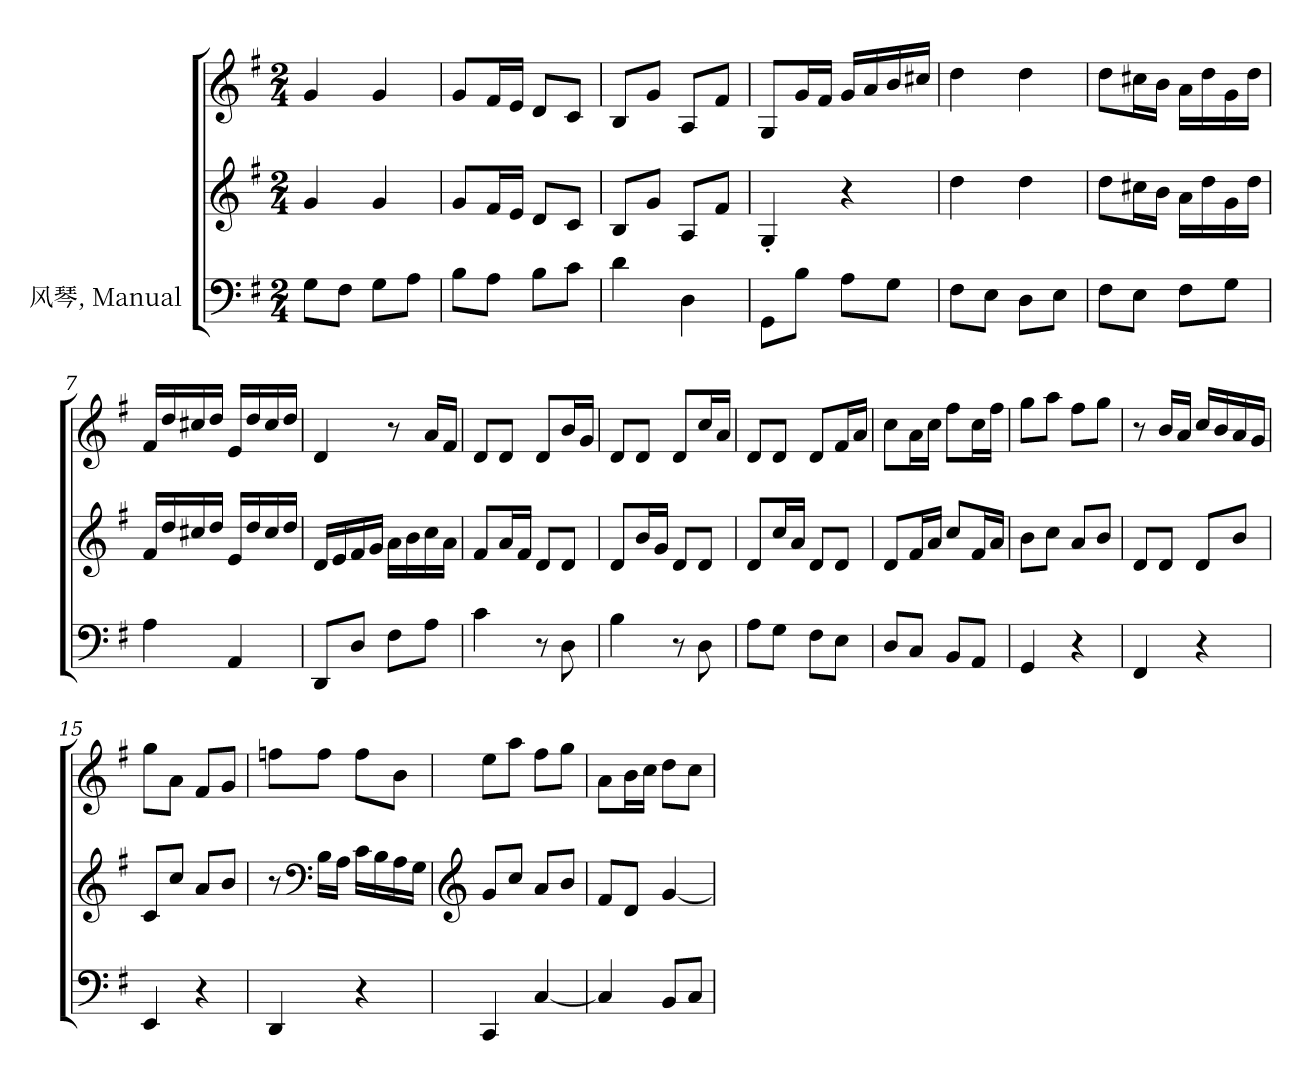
**kern	**kern	**kern
*part1	*part1	*part1
*staff3	*staff2	*staff1
*I"风琴, Manual	*	*
*clefF4	*clefG2	*clefG2
*k[f#]	*k[f#]	*k[f#]
*M2/4	*M2/4	*M2/4
*MM70	*MM70	*MM70
=1	=1	=1
8G\L	4g/	4g/
8F#\J	.	.
8G\L	4g/	4g/
8A\J	.	.
=2	=2	=2
8B\L	8g/L	8g/L
8A\J	16f#/L	16f#/L
.	16e/JJ	16e/JJ
8B\L	8d/L	8d/L
8c\J	8c/J	8c/J
=3	=3	=3
4d\	8B/L	8B/L
.	8g/J	8g/J
4D\	8A/L	8A/L
.	8f#/J	8f#/J
=4	=4	=4
8GG\L	4G'/	8G/L
8B\J	.	16g/L
.	.	16f#/JJ
8A\L	4r	16g/LL
.	.	16a/
8G\J	.	16b/
.	.	16cc#X/JJ
=5	=5	=5
8F#\L	4dd\	4dd\
8E\J	.	.
8D\L	4dd\	4dd\
8E\J	.	.
=6	=6	=6
8F#\L	8dd\L	8dd\L
8E\J	16cc#X\L	16cc#X\L
.	16b\JJ	16b\JJ
8F#\L	16a\LL	16a\LL
.	16dd\	16dd\
8G\J	16g\	16g\
.	16dd\JJ	16dd\JJ
!!LO:LB:g=z
=7	=7	=7
4A\	16f#/LL	16f#/LL
.	16dd/	16dd/
.	16cc#X/	16cc#X/
.	16dd/JJ	16dd/JJ
4AA/	16e/LL	16e/LL
.	16dd/	16dd/
.	16cc#/	16cc#/
.	16dd/JJ	16dd/JJ
=8	=8	=8
8DD/L	16d/LL	4d/
.	16e/	.
8D/J	16f#/	.
.	16g/JJ	.
8F#\L	16a\LL	8r
.	16b\	.
8A\J	16cc\	16a/LL
.	16a\JJ	16f#/JJ
=9	=9	=9
4c\	8f#/L	8d/L
.	16a/L	8d/J
.	16f#/JJ	.
8r	8d/L	8d/L
8D\	8d/J	16b/L
.	.	16g/JJ
=10	=10	=10
4B\	8d/L	8d/L
.	16b/L	8d/J
.	16g/JJ	.
8r	8d/L	8d/L
8D\	8d/J	16cc/L
.	.	16a/JJ
=11	=11	=11
8A\L	8d/L	8d/L
8G\J	16cc/L	8d/J
.	16a/JJ	.
8F#\L	8d/L	8d/L
8E\J	8d/J	16f#/L
.	.	16a/JJ
=12	=12	=12
8D/L	8d/L	8cc\L
8C/J	16f#/L	16a\L
.	16a/JJ	16cc\JJ
8BB/L	8cc/L	8ff#\L
8AA/J	16f#/L	16cc\L
.	16a/JJ	16ff#\JJ
!!LO:LB:g=z
=13	=13	=13
4GG/	8b\L	8gg\L
.	8cc\J	8aa\J
4r	8a/L	8ff#\L
.	8b/J	8gg\J
=14	=14	=14
4FF#/	8d/L	8r
.	8d/J	16b/LL
.	.	16a/JJ
4r	8d/L	16cc/LL
.	.	16b/
.	8b/J	16a/
.	.	16g/JJ
=15	=15	=15
4EE/	8c/L	8gg\L
.	8cc/J	8a\J
4r	8a/L	8f#/L
.	8b/J	8g/J
=16	=16	=16
4DD/	8r	8ffn\L
*	*clefF4	*
.	16B\LL	8ff\J
.	16A\JJ	.
4r	16c\LL	8ff\L
.	16B\	.
.	16A\	8b\J
.	16G\JJ	.
=17	=17	=17
*	*clefG2	*
4CC/	8g/L	8ee\L
.	8cc/J	8aa\J
[4C/	8a/L	8ff#\L
.	8b/J	8gg\J
=18	=18	=18
4C/]	8f#/L	8a\L
.	8d/J	16b\L
.	.	16cc\JJ
8BB/L	[4g/	8dd\L
8C/J	.	8cc\J
=	=	=
*-	*-	*-
